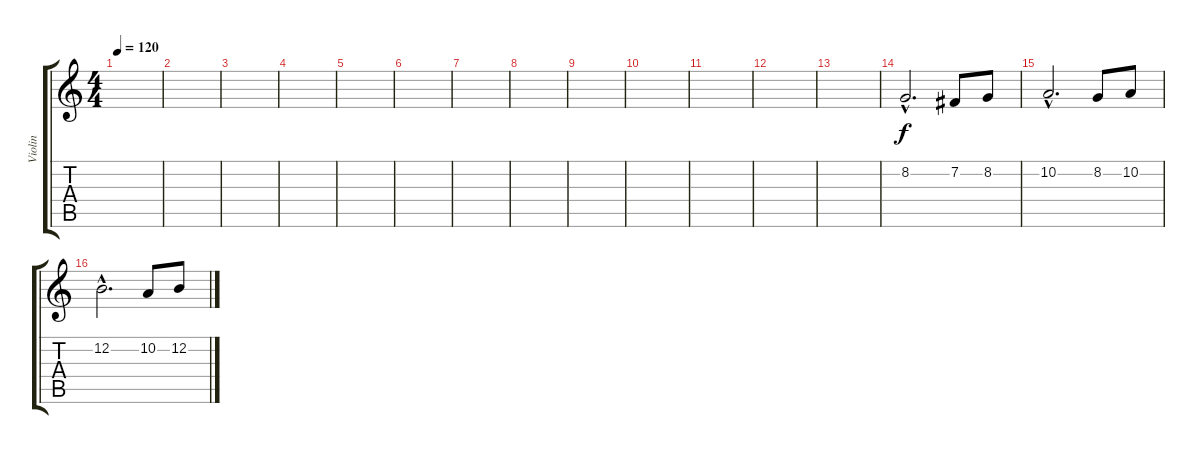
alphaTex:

\track ("Violin" "Violin") {instrument violin}
\staff {score tabs}
\tuning (E4 B3 G3 D3 A2 E2) {hide}
\ts (4 4)
\tempo 120
\clef g2
\ks c
|
|
|
|
|
|
|
|
|
|
|
|
|
8.2{hac}.2{d} 7.2.8 8.2.8 |
10.2{hac}.2{d} 8.2.8 10.2.8 |
12.2{hac}.2{d} 10.2.8 12.2.8
